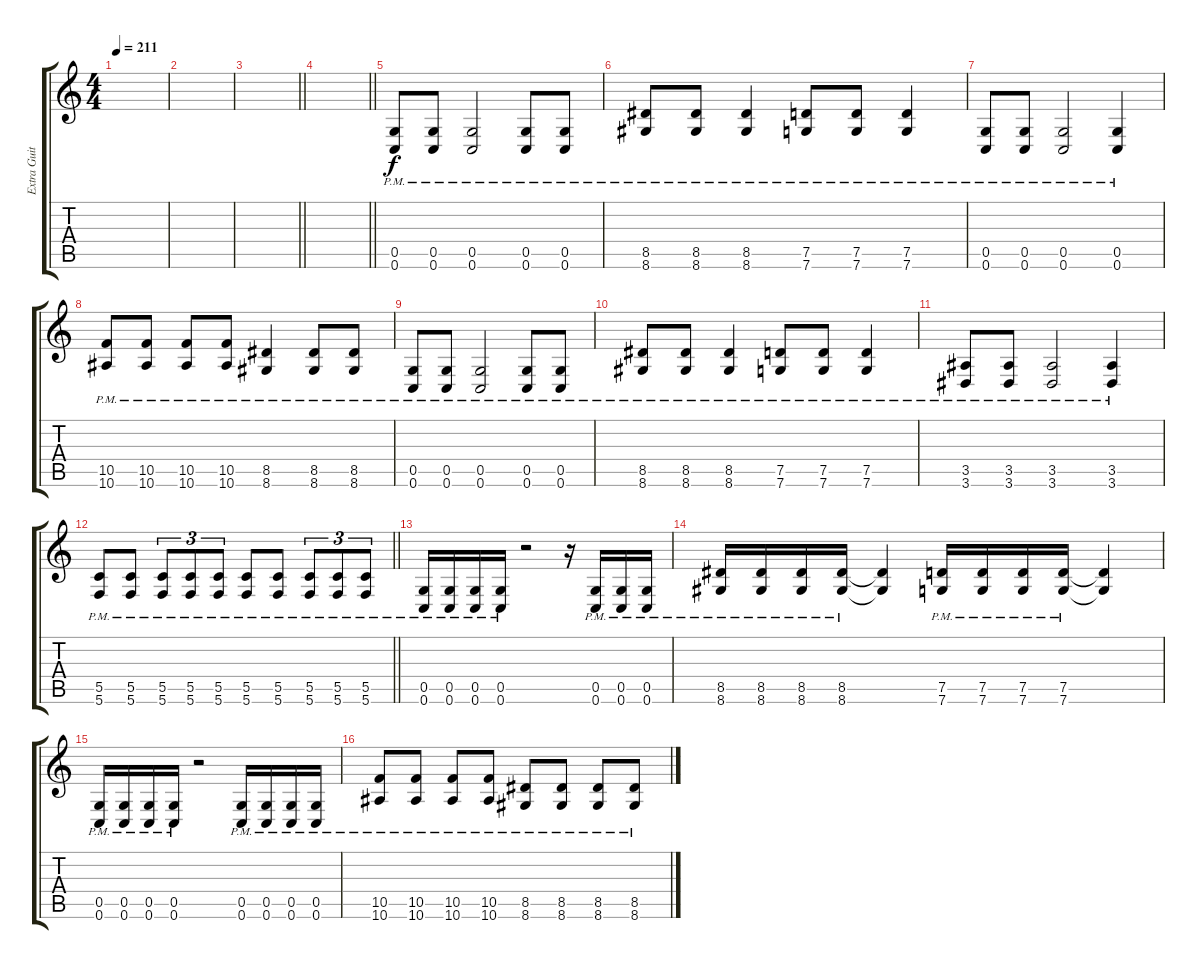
\track ("Extra Guitar" "Extra Guit") {instrument distortionguitar}
\staff {score tabs}
\tuning (D4 A3 F3 C3 G2 C2) {hide}
\ts (4 4)
\tempo 211
\clef g2
\ks c
|
|
\barLineRight lightlight
|
\barLineRight lightlight
|
\section ("" "")
(0.5{pm} 0.6{pm}).8 (0.5{pm} 0.6{pm}).8 (0.5{pm} 0.6{pm}).2 (0.5{pm} 0.6{pm}).8 (0.5{pm} 0.6{pm}).8 |
(8.5{pm} 8.6{pm}).8 (8.5{pm} 8.6{pm}).8 (8.5{pm} 8.6{pm}).4 (7.5{pm} 7.6{pm}).8 (7.5{pm} 7.6{pm}).8 (7.5{pm} 7.6{pm}).4 |
(0.5{pm} 0.6{pm}).8 (0.5{pm} 0.6{pm}).8 (0.5{pm} 0.6{pm}).2 (0.5{pm} 0.6{pm}).4 |
(10.5{pm} 10.6{pm}).8 (10.5{pm} 10.6{pm}).8 (10.5{pm} 10.6{pm}).8 (10.5{pm} 10.6{pm}).8 (8.5{pm} 8.6{pm}).4 (8.5{pm} 8.6{pm}).8 (8.5{pm} 8.6{pm}).8 |
(0.5{pm} 0.6{pm}).8 (0.5{pm} 0.6{pm}).8 (0.5{pm} 0.6{pm}).2 (0.5{pm} 0.6{pm}).8 (0.5{pm} 0.6{pm}).8 |
(8.5{pm} 8.6{pm}).8 (8.5{pm} 8.6{pm}).8 (8.5{pm} 8.6{pm}).4 (7.5{pm} 7.6{pm}).8 (7.5{pm} 7.6{pm}).8 (7.5{pm} 7.6{pm}).4 |
(3.5{pm} 3.6{pm}).8 (3.5{pm} 3.6{pm}).8 (3.5{pm} 3.6{pm}).2 (3.5{pm} 3.6{pm}).4 |
\barLineRight lightlight
(5.5{pm} 5.6{pm}).8 (5.5{pm} 5.6{pm}).8 (5.5{pm} 5.6{pm}).8{tu (3 2)} (5.5{pm} 5.6{pm}).8{tu (3 2)} (5.5{pm} 5.6{pm}).8{tu (3 2)} (5.5{pm} 5.6{pm}).8 (5.5{pm} 5.6{pm}).8 (5.5{pm} 5.6{pm}).8{tu (3 2)} (5.5{pm} 5.6{pm}).8{tu (3 2)} (5.5{pm} 5.6{pm}).8{tu (3 2)} |
\section ("" "")
(0.5{pm} 0.6{pm}).16 (0.5{pm} 0.6{pm}).16 (0.5{pm} 0.6{pm}).16 (0.5{pm} 0.6{pm}).16 r.2 r.16 (0.5{pm} 0.6{pm}).16 (0.5{pm} 0.6{pm}).16 (0.5{pm} 0.6{pm}).16 |
(8.5{pm} 8.6{pm}).16 (8.5{pm} 8.6{pm}).16 (8.5{pm} 8.6{pm}).16 (8.5{pm} 8.6{pm}).16 (8.5{t} 8.6{t}).4 (7.5{pm} 7.6{pm}).16 (7.5{pm} 7.6{pm}).16 (7.5{pm} 7.6{pm}).16 (7.5{pm} 7.6{pm}).16 (7.5{t} 7.6{t}).4 |
(0.5{pm} 0.6{pm}).16 (0.5{pm} 0.6{pm}).16 (0.5{pm} 0.6{pm}).16 (0.5{pm} 0.6{pm}).16 r.2 (0.5{pm} 0.6{pm}).16 (0.5{pm} 0.6{pm}).16 (0.5{pm} 0.6{pm}).16 (0.5{pm} 0.6{pm}).16 |
(10.5{pm} 10.6{pm}).8 (10.5{pm} 10.6{pm}).8 (10.5{pm} 10.6{pm}).8 (10.5{pm} 10.6{pm}).8 (8.5{pm} 8.6{pm}).8 (8.5{pm} 8.6{pm}).8 (8.5{pm} 8.6{pm}).8 (8.5{pm} 8.6{pm}).8
